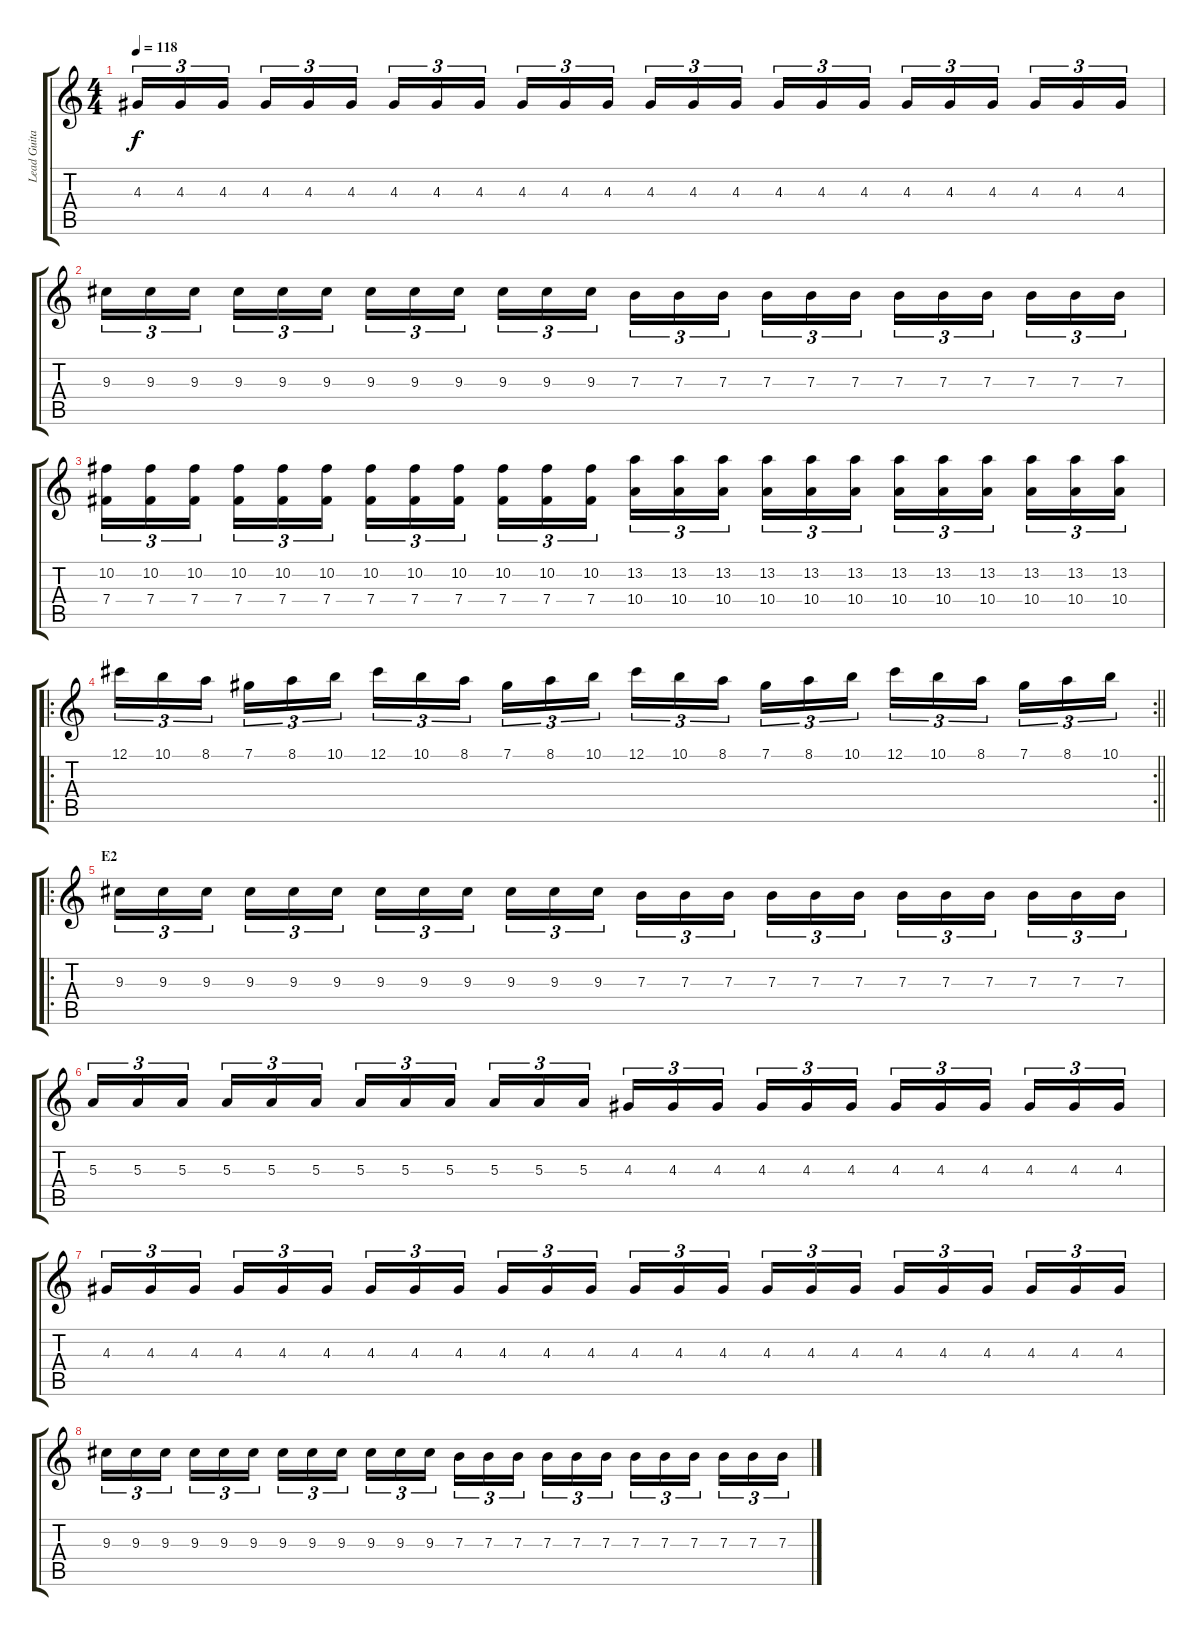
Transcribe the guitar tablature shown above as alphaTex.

\track ("Lead Guitar" "Lead Guita") {instrument overdrivenguitar}
\staff {score tabs}
\tuning (Db4 Ab3 E3 B2 Gb2 Db2) {hide}
\ts (4 4)
\tempo 118
\clef g2
\ks c
4.3.16{tu (3 2) dy f} 4.3.16{tu (3 2)} 4.3.16{tu (3 2) beam splitsecondary} 4.3.16{tu (3 2)} 4.3.16{tu (3 2)} 4.3.16{tu (3 2)} 4.3.16{tu (3 2)} 4.3.16{tu (3 2)} 4.3.16{tu (3 2) beam splitsecondary} 4.3.16{tu (3 2)} 4.3.16{tu (3 2)} 4.3.16{tu (3 2)} 4.3.16{tu (3 2)} 4.3.16{tu (3 2)} 4.3.16{tu (3 2) beam splitsecondary} 4.3.16{tu (3 2)} 4.3.16{tu (3 2)} 4.3.16{tu (3 2)} 4.3.16{tu (3 2)} 4.3.16{tu (3 2)} 4.3.16{tu (3 2) beam splitsecondary} 4.3.16{tu (3 2)} 4.3.16{tu (3 2)} 4.3.16{tu (3 2)} |
9.3.16{tu (3 2)} 9.3.16{tu (3 2)} 9.3.16{tu (3 2) beam splitsecondary} 9.3.16{tu (3 2)} 9.3.16{tu (3 2)} 9.3.16{tu (3 2)} 9.3.16{tu (3 2)} 9.3.16{tu (3 2)} 9.3.16{tu (3 2) beam splitsecondary} 9.3.16{tu (3 2)} 9.3.16{tu (3 2)} 9.3.16{tu (3 2)} 7.3.16{tu (3 2)} 7.3.16{tu (3 2)} 7.3.16{tu (3 2) beam splitsecondary} 7.3.16{tu (3 2)} 7.3.16{tu (3 2)} 7.3.16{tu (3 2)} 7.3.16{tu (3 2)} 7.3.16{tu (3 2)} 7.3.16{tu (3 2) beam splitsecondary} 7.3.16{tu (3 2)} 7.3.16{tu (3 2)} 7.3.16{tu (3 2)} |
(10.2 7.4).16{tu (3 2)} (10.2 7.4).16{tu (3 2)} (10.2 7.4).16{tu (3 2) beam splitsecondary} (10.2 7.4).16{tu (3 2)} (10.2 7.4).16{tu (3 2)} (10.2 7.4).16{tu (3 2)} (10.2 7.4).16{tu (3 2)} (10.2 7.4).16{tu (3 2)} (10.2 7.4).16{tu (3 2) beam splitsecondary} (10.2 7.4).16{tu (3 2)} (10.2 7.4).16{tu (3 2)} (10.2 7.4).16{tu (3 2)} (13.2 10.4).16{tu (3 2)} (13.2 10.4).16{tu (3 2)} (13.2 10.4).16{tu (3 2) beam splitsecondary} (13.2 10.4).16{tu (3 2)} (13.2 10.4).16{tu (3 2)} (13.2 10.4).16{tu (3 2)} (13.2 10.4).16{tu (3 2)} (13.2 10.4).16{tu (3 2)} (13.2 10.4).16{tu (3 2) beam splitsecondary} (13.2 10.4).16{tu (3 2)} (13.2 10.4).16{tu (3 2)} (13.2 10.4).16{tu (3 2)} |
\ro
\rc 2
\barLineRight lightlight
12.1.16{tu (3 2)} 10.1.16{tu (3 2)} 8.1.16{tu (3 2) beam splitsecondary} 7.1.16{tu (3 2)} 8.1.16{tu (3 2)} 10.1.16{tu (3 2)} 12.1.16{tu (3 2)} 10.1.16{tu (3 2)} 8.1.16{tu (3 2) beam splitsecondary} 7.1.16{tu (3 2)} 8.1.16{tu (3 2)} 10.1.16{tu (3 2)} 12.1.16{tu (3 2)} 10.1.16{tu (3 2)} 8.1.16{tu (3 2) beam splitsecondary} 7.1.16{tu (3 2)} 8.1.16{tu (3 2)} 10.1.16{tu (3 2)} 12.1.16{tu (3 2)} 10.1.16{tu (3 2)} 8.1.16{tu (3 2) beam splitsecondary} 7.1.16{tu (3 2)} 8.1.16{tu (3 2)} 10.1.16{tu (3 2)} |
\ro
\section ("" "E2")
9.3.16{tu (3 2)} 9.3.16{tu (3 2)} 9.3.16{tu (3 2) beam splitsecondary} 9.3.16{tu (3 2)} 9.3.16{tu (3 2)} 9.3.16{tu (3 2)} 9.3.16{tu (3 2)} 9.3.16{tu (3 2)} 9.3.16{tu (3 2) beam splitsecondary} 9.3.16{tu (3 2)} 9.3.16{tu (3 2)} 9.3.16{tu (3 2)} 7.3.16{tu (3 2)} 7.3.16{tu (3 2)} 7.3.16{tu (3 2) beam splitsecondary} 7.3.16{tu (3 2)} 7.3.16{tu (3 2)} 7.3.16{tu (3 2)} 7.3.16{tu (3 2)} 7.3.16{tu (3 2)} 7.3.16{tu (3 2) beam splitsecondary} 7.3.16{tu (3 2)} 7.3.16{tu (3 2)} 7.3.16{tu (3 2)} |
5.3.16{tu (3 2)} 5.3.16{tu (3 2)} 5.3.16{tu (3 2) beam splitsecondary} 5.3.16{tu (3 2)} 5.3.16{tu (3 2)} 5.3.16{tu (3 2)} 5.3.16{tu (3 2)} 5.3.16{tu (3 2)} 5.3.16{tu (3 2) beam splitsecondary} 5.3.16{tu (3 2)} 5.3.16{tu (3 2)} 5.3.16{tu (3 2)} 4.3.16{tu (3 2)} 4.3.16{tu (3 2)} 4.3.16{tu (3 2) beam splitsecondary} 4.3.16{tu (3 2)} 4.3.16{tu (3 2)} 4.3.16{tu (3 2)} 4.3.16{tu (3 2)} 4.3.16{tu (3 2)} 4.3.16{tu (3 2) beam splitsecondary} 4.3.16{tu (3 2)} 4.3.16{tu (3 2)} 4.3.16{tu (3 2)} |
4.3.16{tu (3 2)} 4.3.16{tu (3 2)} 4.3.16{tu (3 2) beam splitsecondary} 4.3.16{tu (3 2)} 4.3.16{tu (3 2)} 4.3.16{tu (3 2)} 4.3.16{tu (3 2)} 4.3.16{tu (3 2)} 4.3.16{tu (3 2) beam splitsecondary} 4.3.16{tu (3 2)} 4.3.16{tu (3 2)} 4.3.16{tu (3 2)} 4.3.16{tu (3 2)} 4.3.16{tu (3 2)} 4.3.16{tu (3 2) beam splitsecondary} 4.3.16{tu (3 2)} 4.3.16{tu (3 2)} 4.3.16{tu (3 2)} 4.3.16{tu (3 2)} 4.3.16{tu (3 2)} 4.3.16{tu (3 2) beam splitsecondary} 4.3.16{tu (3 2)} 4.3.16{tu (3 2)} 4.3.16{tu (3 2)} |
9.3.16{tu (3 2)} 9.3.16{tu (3 2)} 9.3.16{tu (3 2) beam splitsecondary} 9.3.16{tu (3 2)} 9.3.16{tu (3 2)} 9.3.16{tu (3 2)} 9.3.16{tu (3 2)} 9.3.16{tu (3 2)} 9.3.16{tu (3 2) beam splitsecondary} 9.3.16{tu (3 2)} 9.3.16{tu (3 2)} 9.3.16{tu (3 2)} 7.3.16{tu (3 2)} 7.3.16{tu (3 2)} 7.3.16{tu (3 2) beam splitsecondary} 7.3.16{tu (3 2)} 7.3.16{tu (3 2)} 7.3.16{tu (3 2)} 7.3.16{tu (3 2)} 7.3.16{tu (3 2)} 7.3.16{tu (3 2) beam splitsecondary} 7.3.16{tu (3 2)} 7.3.16{tu (3 2)} 7.3.16{tu (3 2)}
